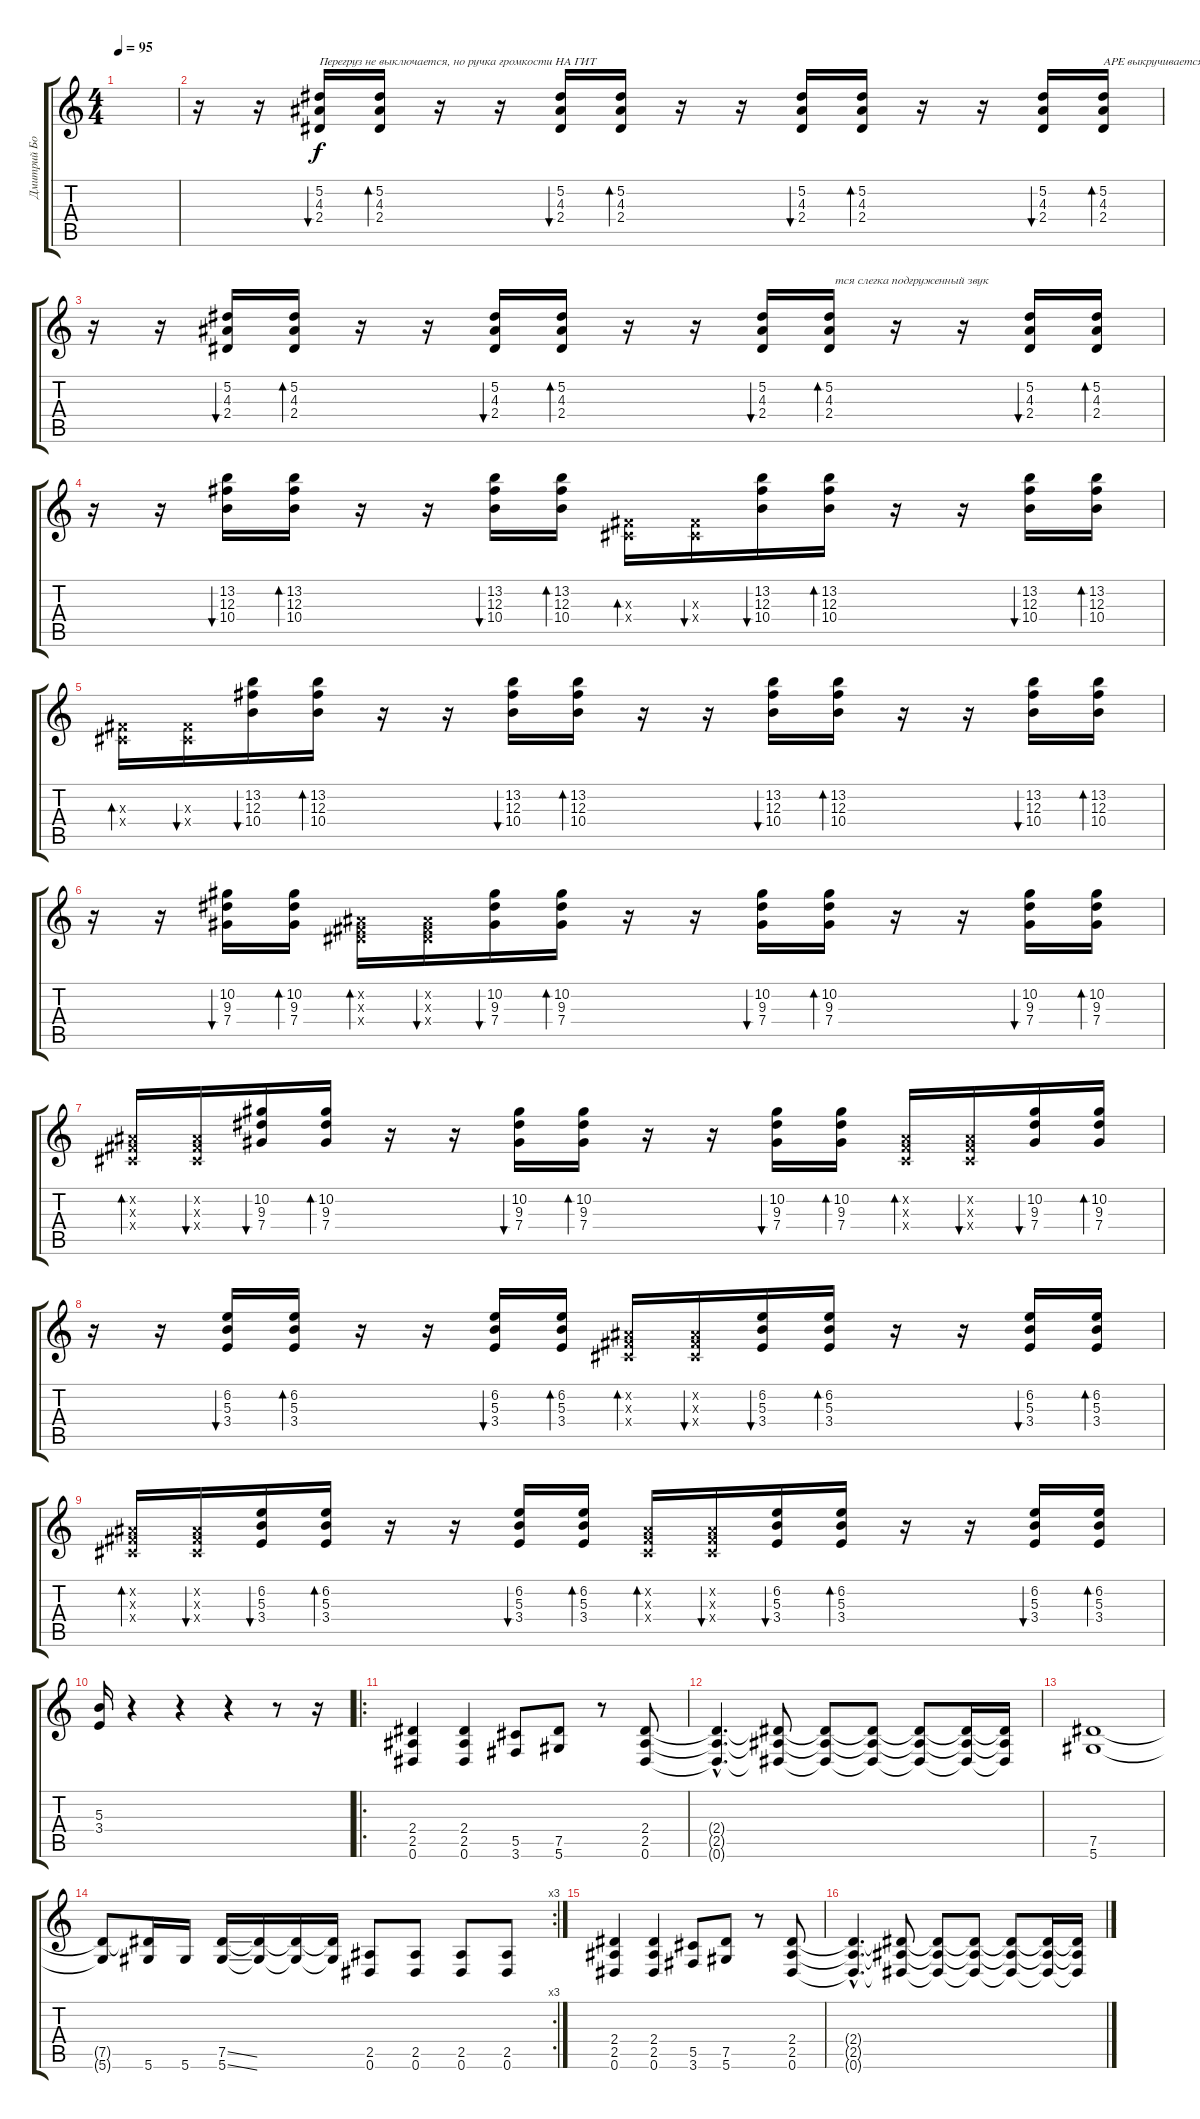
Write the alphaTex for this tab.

\track ("Дмитрий Борисенков" "Дмитрий Бо") {instrument overdrivenguitar}
\staff {score tabs}
\tuning (Eb4 Bb3 Gb3 Db3 Ab2 Eb2) {hide}
\ts (4 4)
\tempo 95
\clef g2
\ks c
|
r.16 r.16 (5.2 4.3 2.4).16{bu 120 txt "Перегруз не выключается, но ручка громкости НА ГИТ" volume 9 instrument electricguitarclean} (5.2 4.3 2.4).16{bd 120} r.16 r.16 (5.2 4.3 2.4).16{bu 120} (5.2 4.3 2.4).16{bd 120} r.16 r.16 (5.2 4.3 2.4).16{bu 120} (5.2 4.3 2.4).16{bd 120} r.16 r.16 (5.2 4.3 2.4).16{bu 120} (5.2 4.3 2.4).16{bd 120 txt "АРЕ выкручивается почти в минимум, так что получае"} |
r.16 r.16 (5.2 4.3 2.4).16{bu 120 volume 9 instrument electricguitarclean} (5.2 4.3 2.4).16{bd 120} r.16 r.16 (5.2 4.3 2.4).16{bu 120} (5.2 4.3 2.4).16{bd 120} r.16 r.16 (5.2 4.3 2.4).16{bu 120} (5.2 4.3 2.4).16{bd 120 txt "  тся слегка подгруженный звук"} r.16 r.16 (5.2 4.3 2.4).16{bu 120} (5.2 4.3 2.4).16{bd 120} |
r.16 r.16 (13.2 12.3 10.4).16{bu 120 volume 6 instrument electricguitarclean} (13.2 12.3 10.4).16{bd 120} r.16 r.16 (13.2 12.3 10.4).16{bu 120} (13.2 12.3 10.4).16{bd 120} (0.3{x} 0.4{x}).16{bd 120} (0.3{x} 0.4{x}).16{bu 120} (13.2 12.3 10.4).16{bu 120} (13.2 12.3 10.4).16{bd 120} r.16 r.16 (13.2 12.3 10.4).16{bu 120} (13.2 12.3 10.4).16{bd 120} |
(0.3{x} 0.4{x}).16{bd 120} (0.3{x} 0.4{x}).16{bu 120} (13.2 12.3 10.4).16{bu 120 volume 6 instrument electricguitarclean} (13.2 12.3 10.4).16{bd 120} r.16 r.16 (13.2 12.3 10.4).16{bu 120} (13.2 12.3 10.4).16{bd 120} r.16 r.16 (13.2 12.3 10.4).16{bu 120} (13.2 12.3 10.4).16{bd 120} r.16 r.16 (13.2 12.3 10.4).16{bu 120} (13.2 12.3 10.4).16{bd 120} |
r.16 r.16 (10.2 9.3 7.4).16{bu 120 volume 9 instrument electricguitarclean} (10.2 9.3 7.4).16{bd 120} (0.2{x} 0.3{x} 2.4{x}).16{bd 120} (0.2{x} 0.3{x} 2.4{x}).16{bu 120} (10.2 9.3 7.4).16{bu 120} (10.2 9.3 7.4).16{bd 120} r.16 r.16 (10.2 9.3 7.4).16{bu 120} (10.2 9.3 7.4).16{bd 120} r.16 r.16 (10.2 9.3 7.4).16{bu 120} (10.2 9.3 7.4).16{bd 120} |
(0.2{x} 0.3{x} 0.4{x}).16{bd 120} (0.2{x} 0.3{x} 0.4{x}).16{bu 120} (10.2 9.3 7.4).16{bu 120 volume 9 instrument electricguitarclean} (10.2 9.3 7.4).16{bd 120} r.16 r.16 (10.2 9.3 7.4).16{bu 120} (10.2 9.3 7.4).16{bd 120} r.16 r.16 (10.2 9.3 7.4).16{bu 120} (10.2 9.3 7.4).16{bd 120} (0.2{x} 0.3{x} 0.4{x}).16{bd 120} (0.2{x} 0.3{x} 0.4{x}).16{bu 120} (10.2 9.3 7.4).16{bu 120} (10.2 9.3 7.4).16{bd 120} |
r.16 r.16 (6.2 5.3 3.4).16{bu 120 volume 9 instrument electricguitarclean} (6.2 5.3 3.4).16{bd 120} r.16 r.16 (6.2 5.3 3.4).16{bu 120} (6.2 5.3 3.4).16{bd 120} (0.2{x} 0.3{x} 0.4{x}).16{bd 120} (0.2{x} 0.3{x} 0.4{x}).16{bu 120} (6.2 5.3 3.4).16{bu 120} (6.2 5.3 3.4).16{bd 120} r.16 r.16 (6.2 5.3 3.4).16{bu 120} (6.2 5.3 3.4).16{bd 120} |
(0.2{x} 0.3{x} 0.4{x}).16{bd 120} (0.2{x} 0.3{x} 0.4{x}).16{bu 120} (6.2 5.3 3.4).16{bu 120 volume 9 instrument electricguitarclean} (6.2 5.3 3.4).16{bd 120} r.16 r.16 (6.2 5.3 3.4).16{bu 120} (6.2 5.3 3.4).16{bd 120} (0.2{x} 0.3{x} 0.4{x}).16{bd 120} (0.2{x} 0.3{x} 0.4{x}).16{bu 120} (6.2 5.3 3.4).16{bu 120} (6.2 5.3 3.4).16{bd 120} r.16 r.16 (6.2 5.3 3.4).16{bu 120} (6.2 5.3 3.4).16{bd 120} |
(5.3 3.4).16 r.4 r.4 r.4 r.8 r.16 |
\ro
(2.4 2.5 0.6).4{volume 11 instrument overdrivenguitar} (2.4 2.5 0.6).4 (5.5 3.6).8 (7.5 5.6).8 r.8 (2.4 2.5 0.6).8 |
(2.4{hac t} 2.5{hac t} 0.6{hac t}).4{d} (2.4{t} 2.5{t} 0.6{t}).8 (2.4{t} 2.5{t} 0.6{t}).8 (2.4{t} 2.5{t} 0.6{t}).8 (2.4{t} 2.5{t} 0.6{t}).8 (2.4{t} 2.5{t} 0.6{t}).16 (2.4{t} 2.5{t} 0.6{t}).16 |
(7.5 5.6).1 |
\rc 3
(7.5{t} 5.6{t}).8 (7.5{t} 5.6).16 5.6.16 (7.5{ss} 5.6{ss}).16 (7.5{t} 5.6{t}).16 (7.5{t} 5.6{t}).16 (7.5{t} 5.6{t}).16 (2.5 0.6).8 (2.5 0.6).8 (2.5 0.6).8 (2.5 0.6).8 |
(2.4 2.5 0.6).4{volume 11 instrument overdrivenguitar} (2.4 2.5 0.6).4 (5.5 3.6).8 (7.5 5.6).8 r.8 (2.4 2.5 0.6).8 |
(2.4{hac t} 2.5{hac t} 0.6{hac t}).4{d} (2.4{t} 2.5{t} 0.6{t}).8 (2.4{t} 2.5{t} 0.6{t}).8 (2.4{t} 2.5{t} 0.6{t}).8 (2.4{t} 2.5{t} 0.6{t}).8 (2.4{t} 2.5{t} 0.6{t}).16 (2.4{t} 2.5{t} 0.6{t}).16
